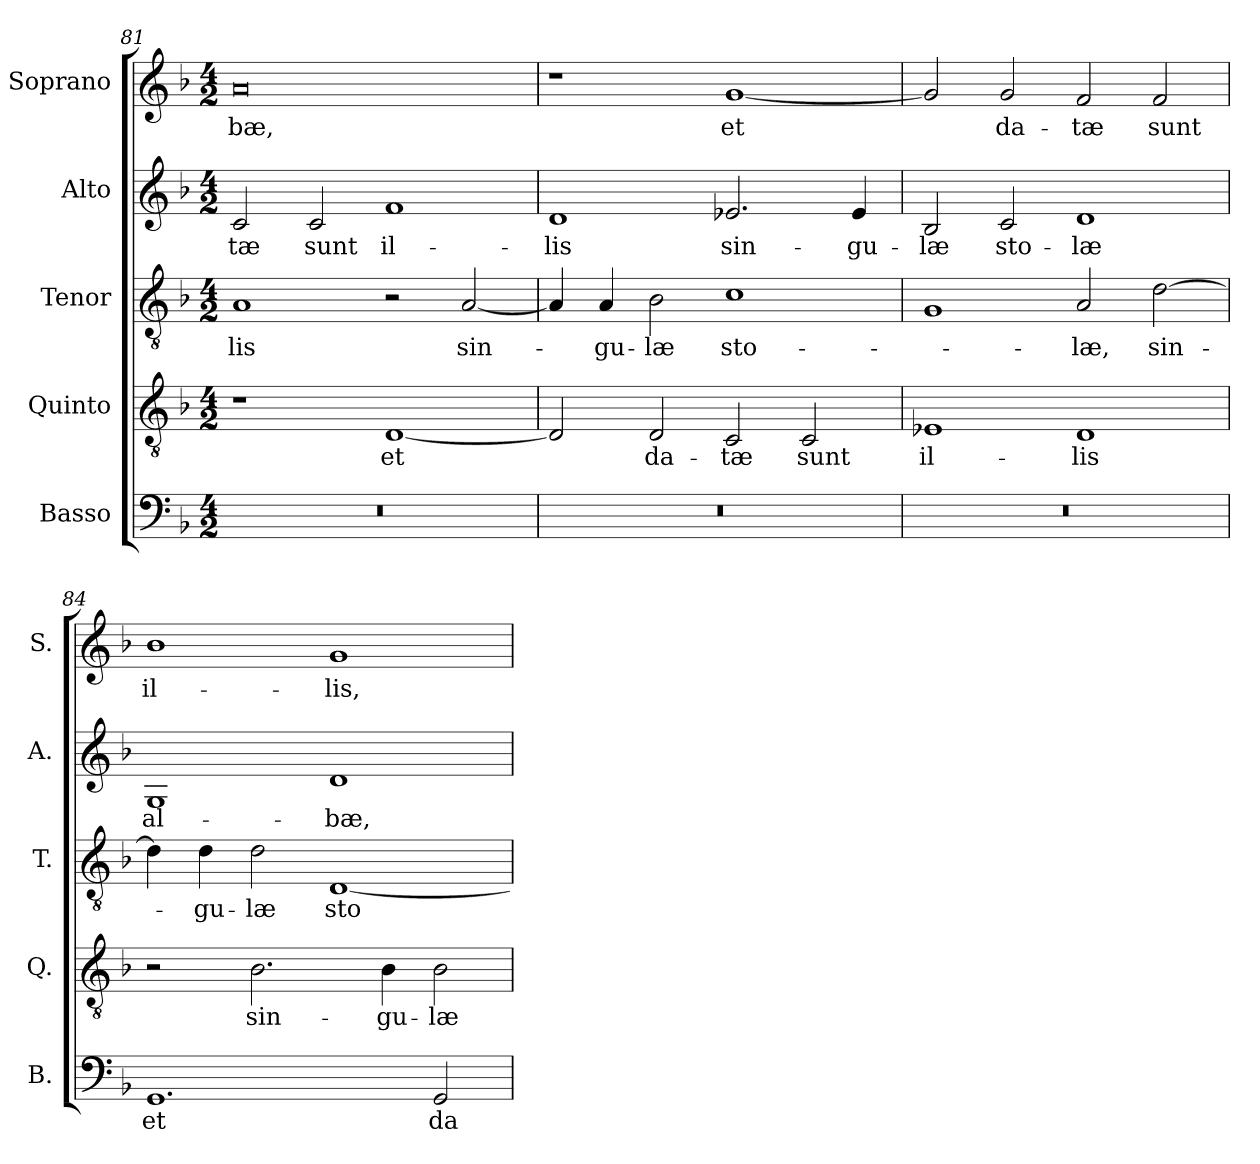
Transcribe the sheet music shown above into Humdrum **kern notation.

**kern	**text	**kern	**text	**kern	**text	**kern	**text	**kern	**text
*part5	*part5	*part4	*part4	*part3	*part3	*part2	*part2	*part1	*part1
*staff5	*staff5	*staff4	*staff4	*staff3	*staff3	*staff2	*staff2	*staff1	*staff1
*I"Basso	*	*I"Quinto	*	*I"Tenor	*	*I"Alto	*	*I"Soprano	*
*I'B.	*	*I'Q.	*	*I'T.	*	*I'A.	*	*I'S.	*
*clefF4	*	*clefGv2	*	*clefGv2	*	*clefG2	*	*clefG2	*
*	*	*ITrd7c12	*	*ITrd7c12	*	*	*	*	*
*k[b-]	*	*k[b-]	*	*k[b-]	*	*k[b-]	*	*k[b-]	*
*F:	*	*F:	*	*F:	*	*F:	*	*F:	*
*M4/2	*	*M4/2	*	*M4/2	*	*M4/2	*	*M4/2	*
=81	=81	=81	=81	=81	=81	=81	=81	=81	=81
!LO:N:vis=1	!	!	!	!	!	!	!	!	!
!	!	!	!	!	!LO:LY:b:color=#000000	!	!	!	!
!	!	!	!	!	!	!	!LO:LY:b:color=#000000	!	!
!	!	!	!	!	!	!	!	!	!LO:LY:b:color=#000000
0r	.	1r	.	1AAi	-lis	2ci/	-tæ	0ai	-bæ,
!	!	!	!	!	!	!	!LO:LY:b:color=#000000	!	!
.	.	.	.	.	.	2ci/	sunt	.	.
!	!	!	!LO:LY:b:color=#000000	!	!	!	!	!	!
!	!	!	!	!	!	!	!LO:LY:b:color=#000000	!	!
.	.	[1DDi	et	2r	.	1fi	il-	.	.
!	!	!	!	!	!LO:LY:b:color=#000000	!	!	!	!
.	.	.	.	[2AAi/	sin-	.	.	.	.
=82	=82	=82	=82	=82	=82	=82	=82	=82	=82
!LO:N:vis=1	!	!	!	!	!	!	!	!	!
!	!	!	!	!	!	!	!LO:LY:b:color=#000000	!	!
0r	.	2DDi/]	.	4AAi/]	.	1di	-lis	1r	.
!	!	!	!	!	!LO:LY:b:color=#000000	!	!	!	!
.	.	.	.	4AAi/	-gu-	.	.	.	.
!	!	!	!LO:LY:b:color=#000000	!	!	!	!	!	!
!	!	!	!	!	!LO:LY:b:color=#000000	!	!	!	!
.	.	2DDi/	da-	2BB-i\	-læ	.	.	.	.
!	!	!	!LO:LY:b:color=#000000	!	!	!	!	!	!
!	!	!	!	!	!LO:LY:b:color=#000000	!	!	!	!
!	!	!	!	!	!	!	!LO:LY:b:color=#000000	!	!
!	!	!	!	!	!	!	!	!	!LO:LY:b:color=#000000
.	.	2CCi/	-tæ	1Ci	sto-	2.e-Xi/	sin-	[1gi	et
!	!	!	!LO:LY:b:color=#000000	!	!	!	!	!	!
.	.	2CCi/	sunt	.	.	.	.	.	.
!	!	!	!	!	!	!	!LO:LY:b:color=#000000	!	!
.	.	.	.	.	.	4e-i/	-gu-	.	.
=83	=83	=83	=83	=83	=83	=83	=83	=83	=83
!LO:N:vis=1	!	!	!	!	!	!	!	!	!
!	!	!	!LO:LY:b:color=#000000	!	!	!	!	!	!
!	!	!	!	!	!	!	!LO:LY:b:color=#000000	!	!
0r	.	1EE-Xi	il-	1GGi	.	2B-i/	-læ	2gi/]	.
!	!	!	!	!	!	!	!LO:LY:b:color=#000000	!	!
!	!	!	!	!	!	!	!	!	!LO:LY:b:color=#000000
.	.	.	.	.	.	2ci/	sto-	2gi/	da-
!	!	!	!LO:LY:b:color=#000000	!	!	!	!	!	!
!	!	!	!	!	!LO:LY:b:color=#000000	!	!	!	!
!	!	!	!	!	!	!	!LO:LY:b:color=#000000	!	!
!	!	!	!	!	!	!	!	!	!LO:LY:b:color=#000000
.	.	1DDi	-lis	2AAi/	-læ,	1di	-læ	2fi/	-tæ
!	!	!	!	!	!LO:LY:b:color=#000000	!	!	!	!
!	!	!	!	!	!	!	!	!	!LO:LY:b:color=#000000
.	.	.	.	[2Di\	sin-	.	.	2fi/	sunt
!!LO:PB:g=z
=84	=84	=84	=84	=84	=84	=84	=84	=84	=84
!	!LO:LY:b:color=#000000	!	!	!	!	!	!	!	!
!	!	!	!	!	!	!	!LO:LY:b:color=#000000	!	!
!	!	!	!	!	!	!	!	!	!LO:LY:b:color=#000000
1.GGi	et	2r	.	4Di\]	.	1Gi	al-	1b-i	il-
!	!	!	!	!	!LO:LY:b:color=#000000	!	!	!	!
.	.	.	.	4Di\	-gu-	.	.	.	.
!	!	!	!LO:LY:b:color=#000000	!	!	!	!	!	!
!	!	!	!	!	!LO:LY:b:color=#000000	!	!	!	!
.	.	2.BB-i\	sin-	2Di\	-læ	.	.	.	.
!	!	!	!	!	!LO:LY:b:color=#000000	!	!	!	!
!	!	!	!	!	!	!	!LO:LY:b:color=#000000	!	!
!	!	!	!	!	!	!	!	!	!LO:LY:b:color=#000000
.	.	.	.	[1DDi	sto-	1di	-bæ,	1gi	-lis,
!	!	!	!LO:LY:b:color=#000000	!	!	!	!	!	!
.	.	4BB-i\	-gu-	.	.	.	.	.	.
!	!LO:LY:b:color=#000000	!	!	!	!	!	!	!	!
!	!	!	!LO:LY:b:color=#000000	!	!	!	!	!	!
2GGi/	da-	2BB-i\	-læ	.	.	.	.	.	.
=	=	=	=	=	=	=	=	=	=
*-	*-	*-	*-	*-	*-	*-	*-	*-	*-
